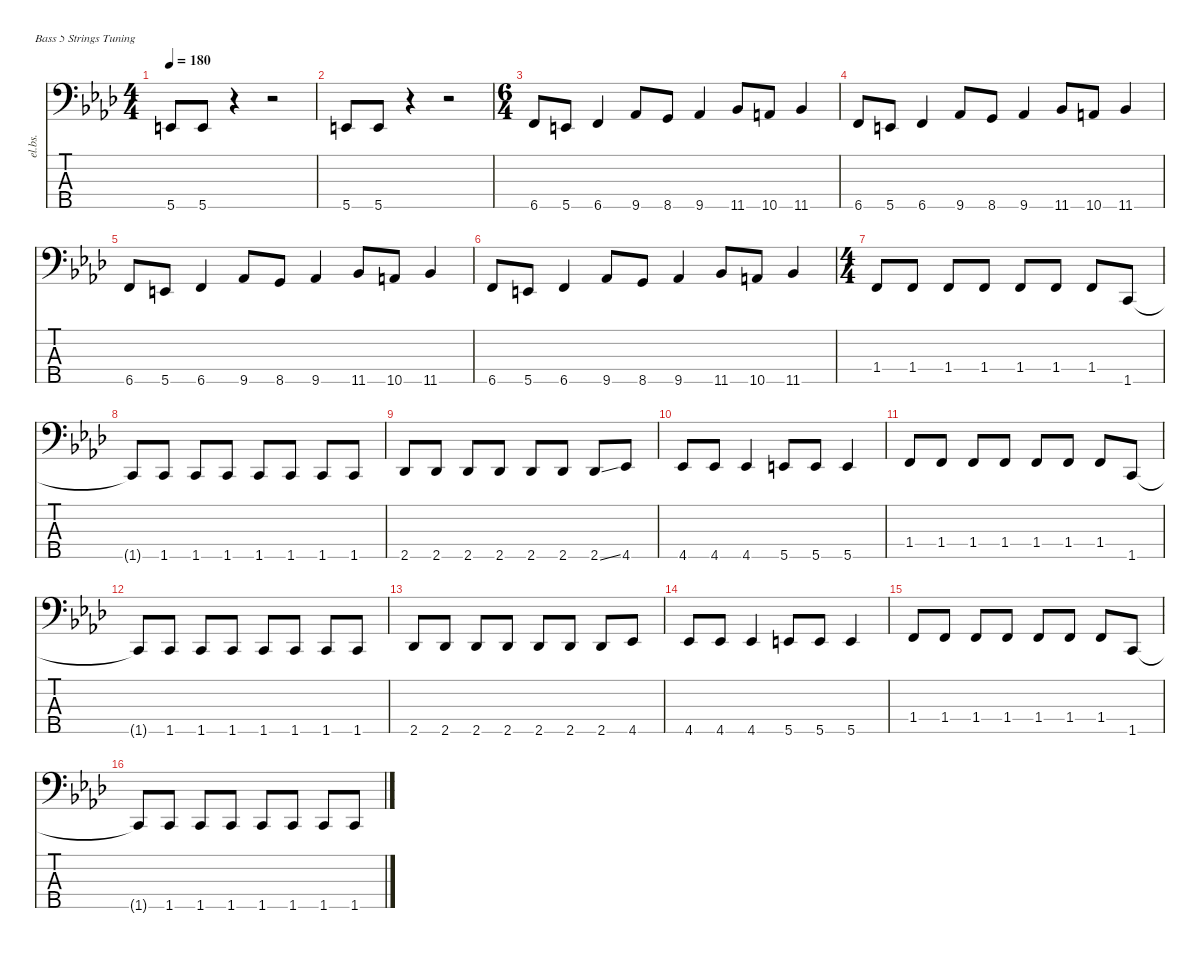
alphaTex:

\defaultSystemsLayout 4
\hideDynamics
\bracketExtendMode nobrackets
\otherSystemsTrackNameOrientation horizontal
\track ("Bass" "el.bs.") {solo instrument electricbasspick}
\staff {score tabs}
\tuning (G2 D2 A1 E1 B0)
\ts (4 4)
\tempo 180
\clef f4
\ks fminor
5.5{acc forcenatural}.8{dy f beam Up} 5.5{acc forcenatural}.8{beam Up} r.4{beam Up} r.2{beam Up} |
5.5{acc forcenatural}.8{beam Up} 5.5{acc forcenatural}.8{beam Up} r.4{beam Up} r.2{beam Up} |
\ts (6 4)
\beaming (8 6 6)
6.5{acc forcenatural}.8{beam Up} 5.5{acc forcenatural}.8{beam Up} 6.5{acc forcenatural}.4{beam Up} 9.5{acc b}.8{beam Up} 8.5{acc forcenatural}.8{beam Up} 9.5{acc b}.4{beam Up} 11.5{acc b}.8{beam Up} 10.5{acc forcenatural}.8{beam Up} 11.5{acc b}.4{beam Up} |
6.5{acc forcenatural}.8{beam Up} 5.5{acc forcenatural}.8{beam Up} 6.5{acc forcenatural}.4{beam Up} 9.5{acc b}.8{beam Up} 8.5{acc forcenatural}.8{beam Up} 9.5{acc b}.4{beam Up} 11.5{acc b}.8{beam Up} 10.5{acc forcenatural}.8{beam Up} 11.5{acc b}.4{beam Up} |
6.5{acc forcenatural}.8{beam Up} 5.5{acc forcenatural}.8{beam Up} 6.5{acc forcenatural}.4{beam Up} 9.5{acc b}.8{beam Up} 8.5{acc forcenatural}.8{beam Up} 9.5{acc b}.4{beam Up} 11.5{acc b}.8{beam Up} 10.5{acc forcenatural}.8{beam Up} 11.5{acc b}.4{beam Up} |
6.5{acc forcenatural}.8{beam Up} 5.5{acc forcenatural}.8{beam Up} 6.5{acc forcenatural}.4{beam Up} 9.5{acc b}.8{beam Up} 8.5{acc forcenatural}.8{beam Up} 9.5{acc b}.4{beam Up} 11.5{acc b}.8{beam Up} 10.5{acc forcenatural}.8{beam Up} 11.5{acc b}.4{beam Up} |
\ts (4 4)
\beaming (8 2 2 2 2)
1.4{acc forcenatural}.8{beam Up} 1.4{acc forcenatural}.8{beam Up} 1.4{acc forcenatural}.8{beam Up} 1.4{acc forcenatural}.8{beam Up} 1.4{acc forcenatural}.8{beam Up} 1.4{acc forcenatural}.8{beam Up} 1.4{acc forcenatural}.8{beam Up} 1.5{acc forcenatural}.8{beam Up} |
1.5{t acc forcenatural}.8{beam Up} 1.5{acc forcenatural}.8{beam Up} 1.5{acc forcenatural}.8{beam Up} 1.5{acc forcenatural}.8{beam Up} 1.5{acc forcenatural}.8{beam Up} 1.5{acc forcenatural}.8{beam Up} 1.5{acc forcenatural}.8{beam Up} 1.5{acc forcenatural}.8{beam Up} |
2.5{acc b}.8{beam Up} 2.5{acc b}.8{beam Up} 2.5{acc b}.8{beam Up} 2.5{acc b}.8{beam Up} 2.5{acc b}.8{beam Up} 2.5{acc b}.8{beam Up} 2.5{ss acc b}.8{beam Up} 4.5{acc b}.8{beam Up} |
4.5{acc b}.8{beam Up} 4.5{acc b}.8{beam Up} 4.5{acc b}.4{beam Up} 5.5{acc forcenatural}.8{beam Up} 5.5{acc forcenatural}.8{beam Up} 5.5{acc forcenatural}.4{beam Up} |
1.4{acc forcenatural}.8{beam Up} 1.4{acc forcenatural}.8{beam Up} 1.4{acc forcenatural}.8{beam Up} 1.4{acc forcenatural}.8{beam Up} 1.4{acc forcenatural}.8{beam Up} 1.4{acc forcenatural}.8{beam Up} 1.4{acc forcenatural}.8{beam Up} 1.5{acc forcenatural}.8{beam Up} |
1.5{t acc forcenatural}.8{beam Up} 1.5{acc forcenatural}.8{beam Up} 1.5{acc forcenatural}.8{beam Up} 1.5{acc forcenatural}.8{beam Up} 1.5{acc forcenatural}.8{beam Up} 1.5{acc forcenatural}.8{beam Up} 1.5{acc forcenatural}.8{beam Up} 1.5{acc forcenatural}.8{beam Up} |
2.5{acc b}.8{beam Up} 2.5{acc b}.8{beam Up} 2.5{acc b}.8{beam Up} 2.5{acc b}.8{beam Up} 2.5{acc b}.8{beam Up} 2.5{acc b}.8{beam Up} 2.5{acc b}.8{beam Up} 4.5{acc b}.8{beam Up} |
4.5{acc b}.8{beam Up} 4.5{acc b}.8{beam Up} 4.5{acc b}.4{beam Up} 5.5{acc forcenatural}.8{beam Up} 5.5{acc forcenatural}.8{beam Up} 5.5{acc forcenatural}.4{beam Up} |
1.4{acc forcenatural}.8{beam Up} 1.4{acc forcenatural}.8{beam Up} 1.4{acc forcenatural}.8{beam Up} 1.4{acc forcenatural}.8{beam Up} 1.4{acc forcenatural}.8{beam Up} 1.4{acc forcenatural}.8{beam Up} 1.4{acc forcenatural}.8{beam Up} 1.5{acc forcenatural}.8{beam Up} |
1.5{t acc forcenatural}.8{beam Up} 1.5{acc forcenatural}.8{beam Up} 1.5{acc forcenatural}.8{beam Up} 1.5{acc forcenatural}.8{beam Up} 1.5{acc forcenatural}.8{beam Up} 1.5{acc forcenatural}.8{beam Up} 1.5{acc forcenatural}.8{beam Up} 1.5{acc forcenatural}.8{beam Up}
